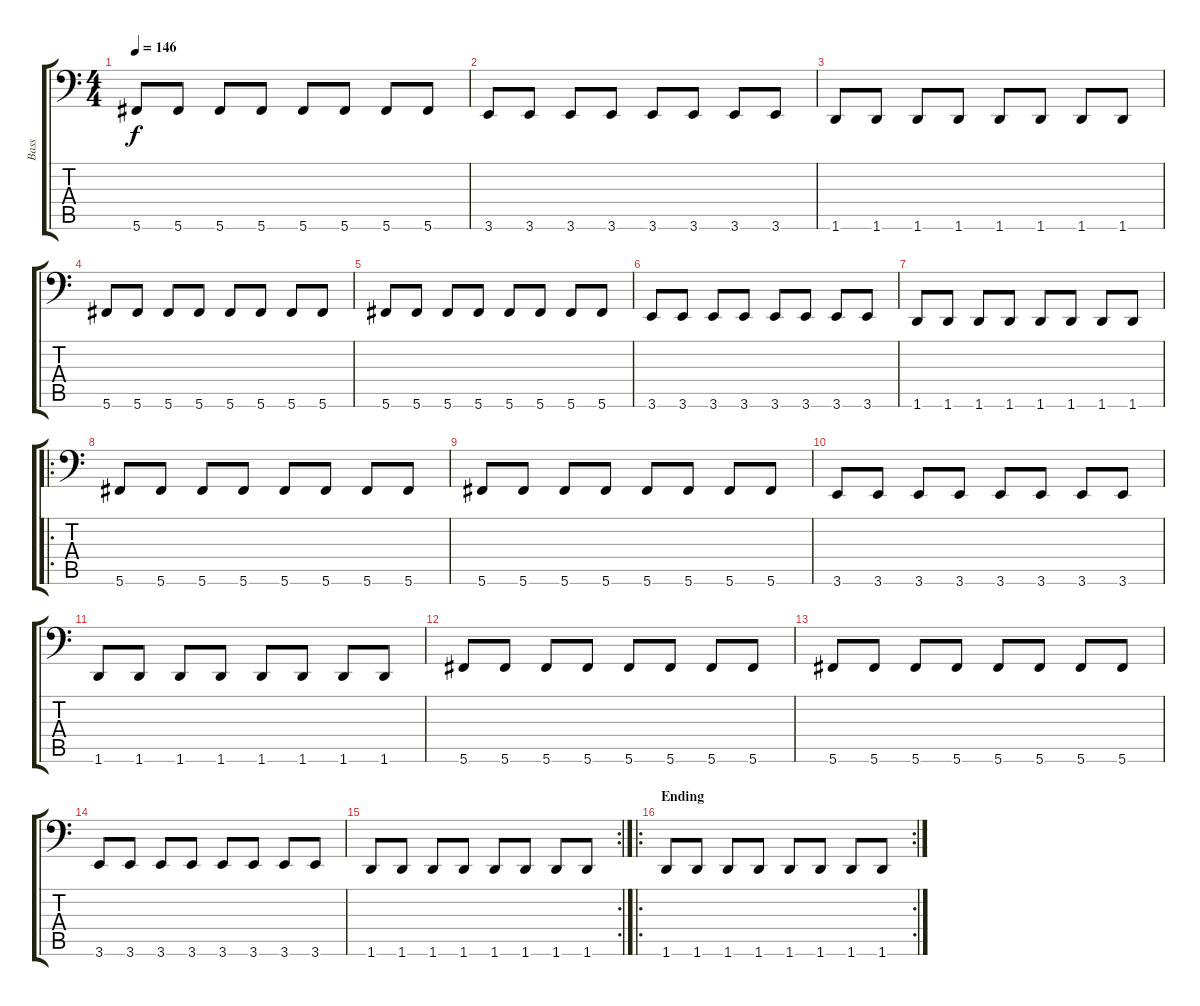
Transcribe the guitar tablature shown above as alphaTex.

\track ("Bass" "Bass") {instrument electricbassfinger}
\staff {score tabs}
\tuning (Db3 Ab2 E2 B1 Gb1 Db1) {hide}
\ts (4 4)
\tempo 146
\clef f4
\ks c
5.6.8{dy f} 5.6.8 5.6.8 5.6.8 5.6.8 5.6.8 5.6.8 5.6.8 |
3.6.8 3.6.8 3.6.8 3.6.8 3.6.8 3.6.8 3.6.8 3.6.8 |
1.6.8 1.6.8 1.6.8 1.6.8 1.6.8 1.6.8 1.6.8 1.6.8 |
5.6.8 5.6.8 5.6.8 5.6.8 5.6.8 5.6.8 5.6.8 5.6.8 |
5.6.8 5.6.8 5.6.8 5.6.8 5.6.8 5.6.8 5.6.8 5.6.8 |
3.6.8 3.6.8 3.6.8 3.6.8 3.6.8 3.6.8 3.6.8 3.6.8 |
1.6.8 1.6.8 1.6.8 1.6.8 1.6.8 1.6.8 1.6.8 1.6.8 |
\ro
5.6.8 5.6.8 5.6.8 5.6.8 5.6.8 5.6.8 5.6.8 5.6.8 |
5.6.8 5.6.8 5.6.8 5.6.8 5.6.8 5.6.8 5.6.8 5.6.8 |
3.6.8 3.6.8 3.6.8 3.6.8 3.6.8 3.6.8 3.6.8 3.6.8 |
1.6.8 1.6.8 1.6.8 1.6.8 1.6.8 1.6.8 1.6.8 1.6.8 |
5.6.8 5.6.8 5.6.8 5.6.8 5.6.8 5.6.8 5.6.8 5.6.8 |
5.6.8 5.6.8 5.6.8 5.6.8 5.6.8 5.6.8 5.6.8 5.6.8 |
3.6.8 3.6.8 3.6.8 3.6.8 3.6.8 3.6.8 3.6.8 3.6.8 |
\rc 2
1.6.8 1.6.8 1.6.8 1.6.8 1.6.8 1.6.8 1.6.8 1.6.8 |
\ro
\rc 2
\section ("" "Ending")
1.6.8 1.6.8 1.6.8 1.6.8 1.6.8 1.6.8 1.6.8 1.6.8
